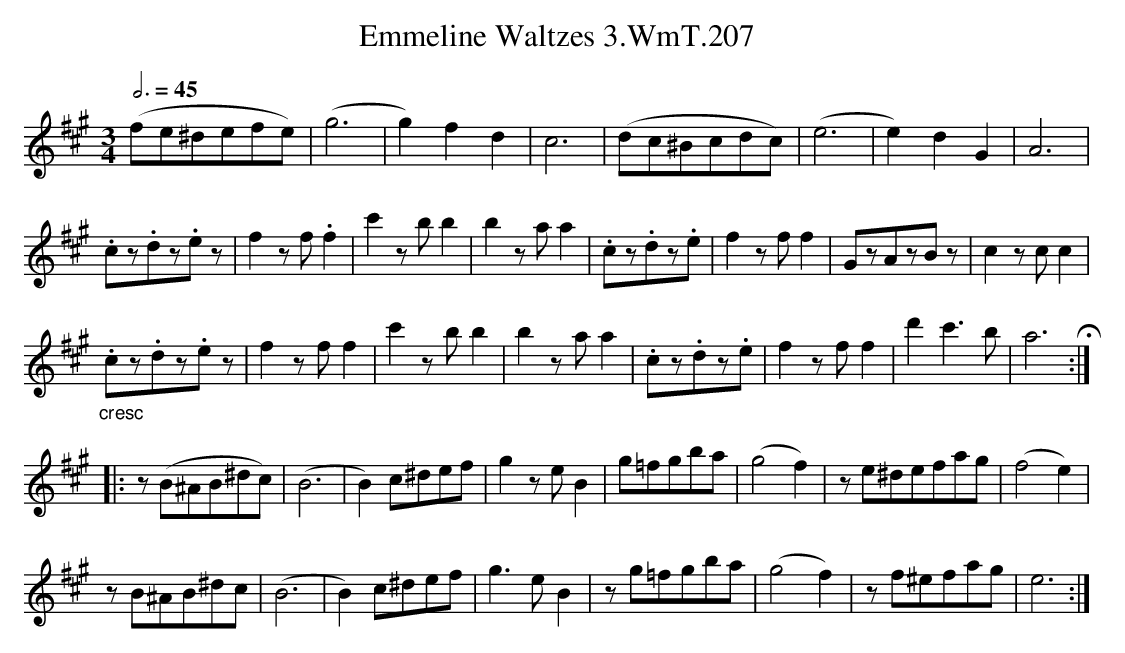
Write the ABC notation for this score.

X:1
T:Emmeline Waltzes 3.WmT.207
M:3/4
L:1/8
Q:3/4=45
K:A
(fe^defe)|(g6|g2)f2d2|c6|(dc^Bcdc)|(e6|e2)d2G2|A6|
.cz.dz.ez|f2 z f .f2|c'2 z b b2|b2 z a  a2|.cz.dz.e|f2 z f f2|GzAzBz|c2 z c c2|
"_cresc".cz.dz.ez|f2 z f f2|c'2 z b b2|b2 z a  a2| .cz.dz.e|f2 z f f2|d'2 c'3 b|a6!fermata!:|
|:z(B^AB^dc)|(B6|B2)c^def|g2 z eB2|g=fgba|(g4 f2)|z e^defag|(f4e2)|
zB^AB^dc|(B6|B2)c^def|g3 e B2|z g=fgba|(g4 f2)|zf^efag|e6:|
